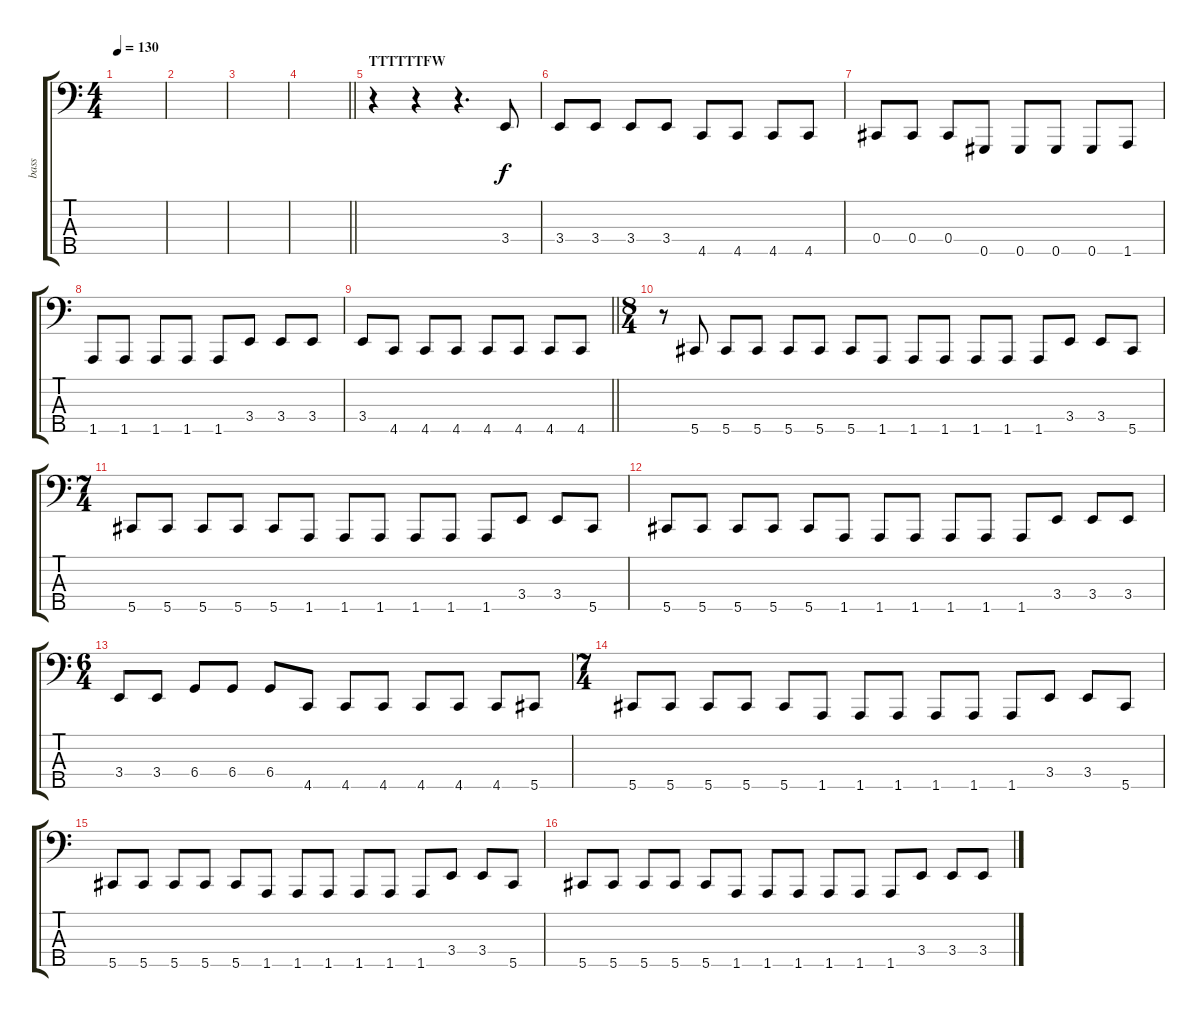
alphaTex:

\track ("bass" "bass") {instrument electricbassfinger}
\staff {score tabs}
\tuning (E2 B1 Gb1 Db1 Ab0) {hide}
\ts (4 4)
\tempo 130
\clef f4
\ks c
|
|
|
\barLineRight lightlight
|
\section ("" "TTTTTTFW")
r.4 r.4 r.4{d} 3.4.8 |
3.4.8 3.4.8 3.4.8 3.4.8 4.5.8 4.5.8 4.5.8 4.5.8 |
0.4.8 0.4.8 0.4.8 0.5.8 0.5.8 0.5.8 0.5.8 1.5.8 |
1.5.8 1.5.8 1.5.8 1.5.8 1.5.8 3.4.8 3.4.8 3.4.8 |
\barLineRight lightlight
3.4.8 4.5.8 4.5.8 4.5.8 4.5.8 4.5.8 4.5.8 4.5.8 |
\ts (8 4)
r.8 5.5.8 5.5.8 5.5.8 5.5.8 5.5.8 5.5.8 1.5.8 1.5.8 1.5.8 1.5.8 1.5.8 1.5.8 3.4.8 3.4.8 5.5.8 |
\ts (7 4)
5.5.8 5.5.8 5.5.8 5.5.8 5.5.8 1.5.8 1.5.8 1.5.8 1.5.8 1.5.8 1.5.8 3.4.8 3.4.8 5.5.8 |
5.5.8 5.5.8 5.5.8 5.5.8 5.5.8 1.5.8 1.5.8 1.5.8 1.5.8 1.5.8 1.5.8 3.4.8 3.4.8 3.4.8 |
\ts (6 4)
3.4.8 3.4.8 6.4.8 6.4.8 6.4.8 4.5.8 4.5.8 4.5.8 4.5.8 4.5.8 4.5.8 5.5.8 |
\ts (7 4)
5.5.8 5.5.8 5.5.8 5.5.8 5.5.8 1.5.8 1.5.8 1.5.8 1.5.8 1.5.8 1.5.8 3.4.8 3.4.8 5.5.8 |
5.5.8 5.5.8 5.5.8 5.5.8 5.5.8 1.5.8 1.5.8 1.5.8 1.5.8 1.5.8 1.5.8 3.4.8 3.4.8 5.5.8 |
5.5.8 5.5.8 5.5.8 5.5.8 5.5.8 1.5.8 1.5.8 1.5.8 1.5.8 1.5.8 1.5.8 3.4.8 3.4.8 3.4.8
